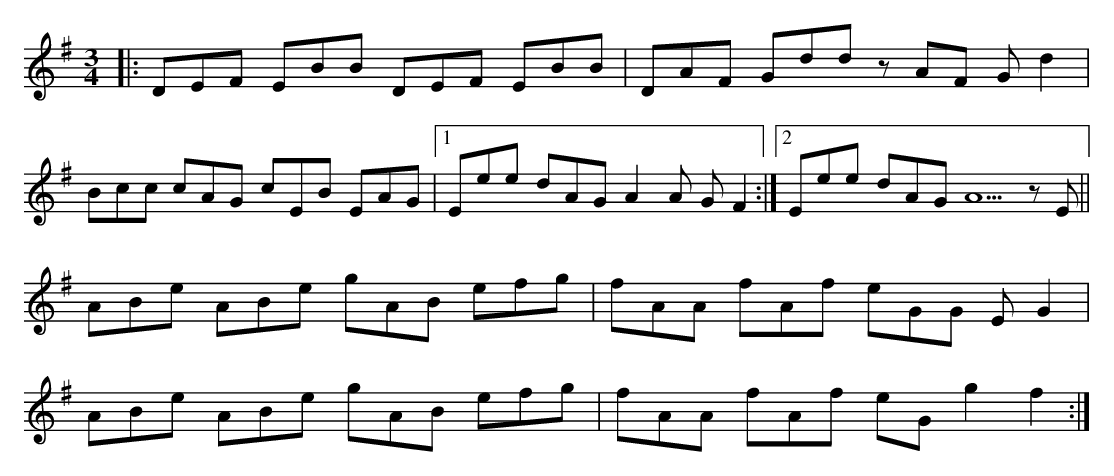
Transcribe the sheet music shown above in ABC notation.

X:1
M:3/4
K:Emin
|:DEF EBB DEF EBB|DAF Gdd zAF Gd2|
Bcc cAG cEB EAG|1 Eee dAG A2A GF2:|2 Eee dAG A5zE||
ABe ABe gAB efg|fAA fAf eGG E G2|
ABe ABe gAB efg|fAA fAf eG g2 f2:|
